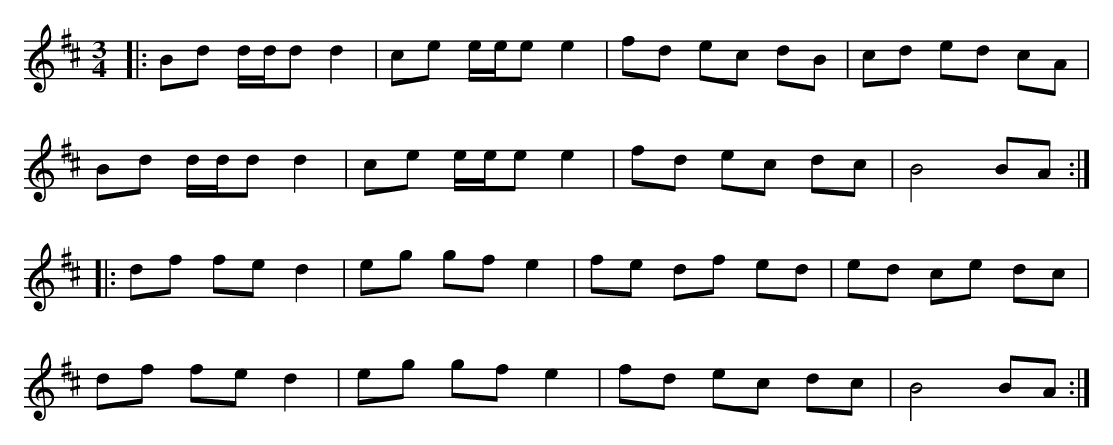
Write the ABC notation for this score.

X:1
M:3/4
K:Bmin
|: Bd d/d/d d2 | ce e/e/e e2 | fd ec dB | cd ed cA|
Bd d/d/d d2 | ce e/e/e e2 | fd ec dc | B4 BA :|
|: df fe d2 | eg gf e2| fe df ed | ed ce dc|
df fe d2 | eg gf e2| fd ec dc | B4 BA :|
